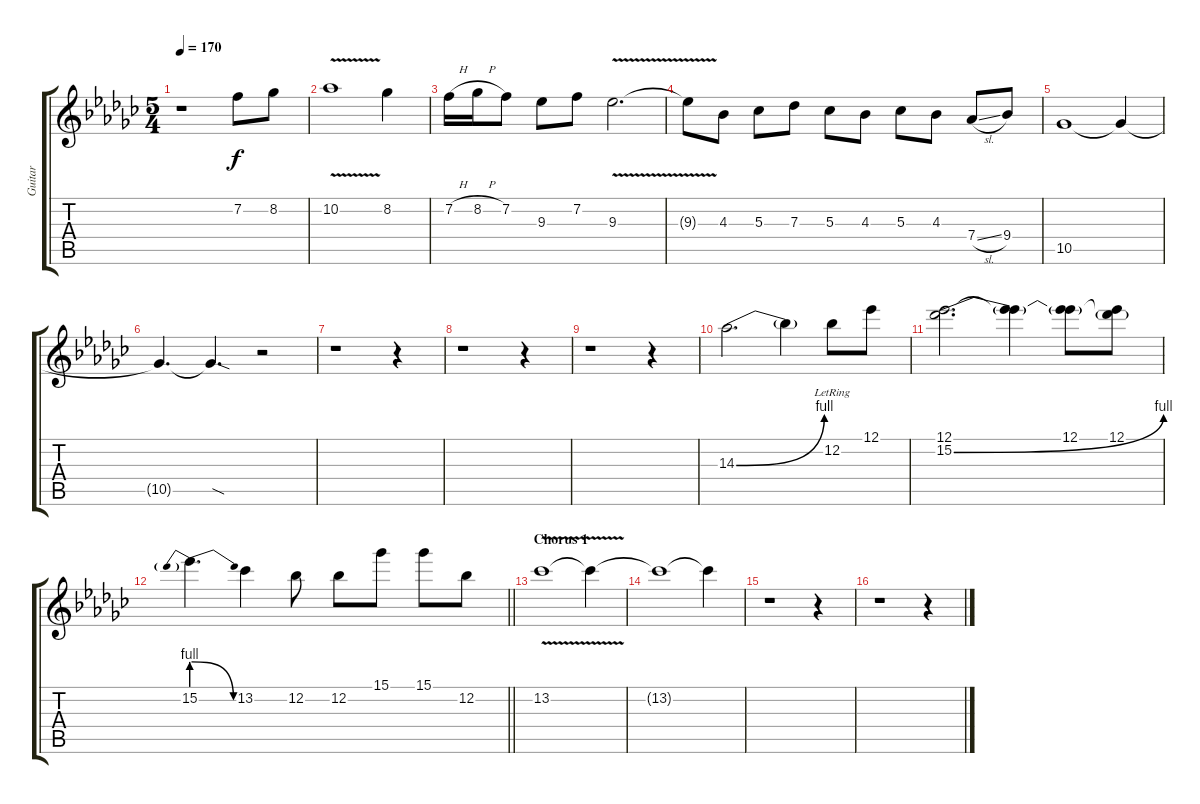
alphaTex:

\track ("Guitar" "Guitar") {instrument electricguitarclean}
\staff {score tabs}
\tuning (Eb4 Bb3 Gb3 Db3 Ab2 Eb2) {hide}
\ts (5 4)
\tempo 170
\clef g2
\ks gb
r.1{dy f} 7.2.8 8.2.8 |
10.2{v}.1 8.2.4 |
7.2{h}.16 8.2{h}.16 7.2.8 9.3.8 7.2.8 9.3{v}.2{d} |
9.3{t}.8 4.3.8 5.3.8 7.3.8 5.3.8 4.3.8 5.3.8 4.3.8 7.4{sl}.8 9.4.8 |
10.5.1 10.5{t}.4 |
10.5{t}.4{d} 10.5{sod t}.4{d} r.2 |
r.1 r.4 |
r.1 r.4 |
r.1 r.4 |
14.3{be (bend 0 0 60 4)}.2{d} 14.3{t}.4 12.2{lr}.8 12.1.8 |
(12.1 15.2{be (bend 0 0 60 4)}).2{d} (12.1{t} 15.2{t}).4 (12.1 15.2{t}).8 (12.1 15.2{t}).8 |
\barLineRight lightlight
15.2{be (prebendrelease 0 4 60 0)}.4{d} 13.2.4 12.2.8 12.2.8 15.1.8 15.1.8 12.2.8 |
\section ("" "Chorus 1")
13.2{v}.1 13.2{t}.4 |
13.2{t}.1 13.2{t}.4 |
r.1 r.4 |
r.1 r.4
